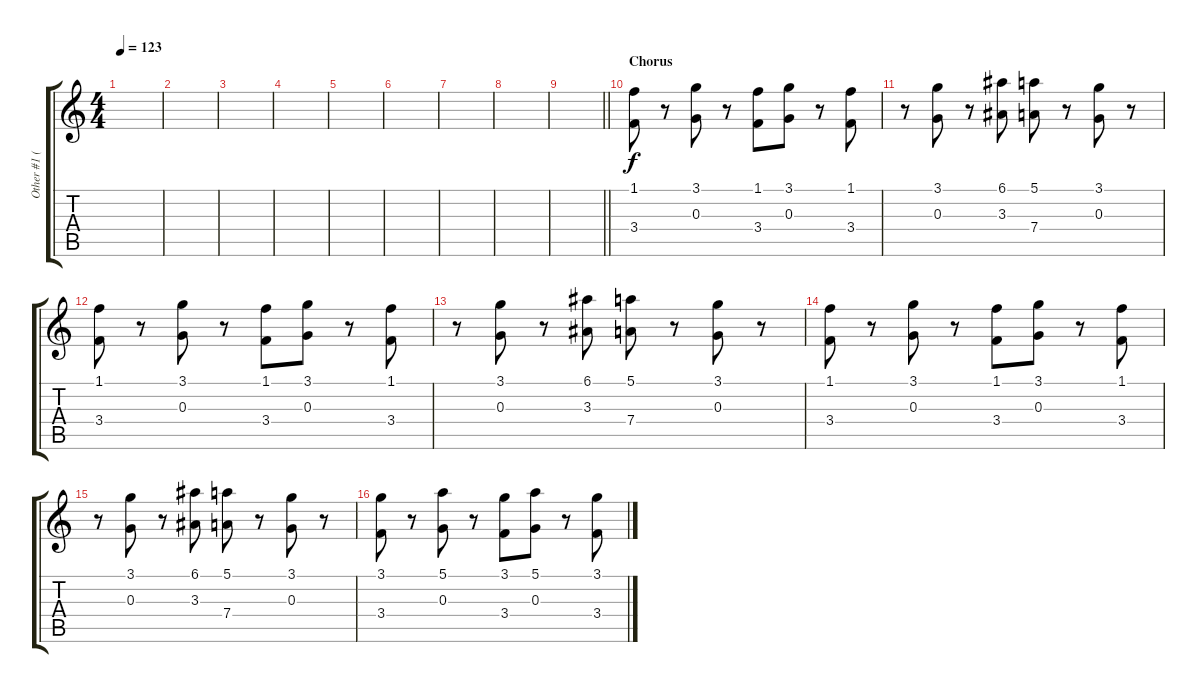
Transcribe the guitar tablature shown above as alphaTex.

\track ("Other #1 (Synthesizer)" "Other #1 (") {instrument overdrivenguitar}
\staff {score tabs}
\tuning (E4 B3 G3 D3 A2 D2) {hide}
\ts (4 4)
\tempo 123
\clef g2
\ks c
|
|
|
|
|
|
|
|
\barLineRight lightlight
|
\section ("" "Chorus")
(1.1 3.4).8 r.8 (3.1 0.3).8 r.8 (1.1 3.4).8 (3.1 0.3).8 r.8 (1.1 3.4).8 |
r.8 (3.1 0.3).8 r.8 (6.1 3.3).8 (5.1 7.4).8 r.8 (3.1 0.3).8 r.8 |
(1.1 3.4).8 r.8 (3.1 0.3).8 r.8 (1.1 3.4).8 (3.1 0.3).8 r.8 (1.1 3.4).8 |
r.8 (3.1 0.3).8 r.8 (6.1 3.3).8 (5.1 7.4).8 r.8 (3.1 0.3).8 r.8 |
(1.1 3.4).8 r.8 (3.1 0.3).8 r.8 (1.1 3.4).8 (3.1 0.3).8 r.8 (1.1 3.4).8 |
r.8 (3.1 0.3).8 r.8 (6.1 3.3).8 (5.1 7.4).8 r.8 (3.1 0.3).8 r.8 |
(3.1 3.4).8 r.8 (5.1 0.3).8 r.8 (3.1 3.4).8 (5.1 0.3).8 r.8 (3.1 3.4).8
